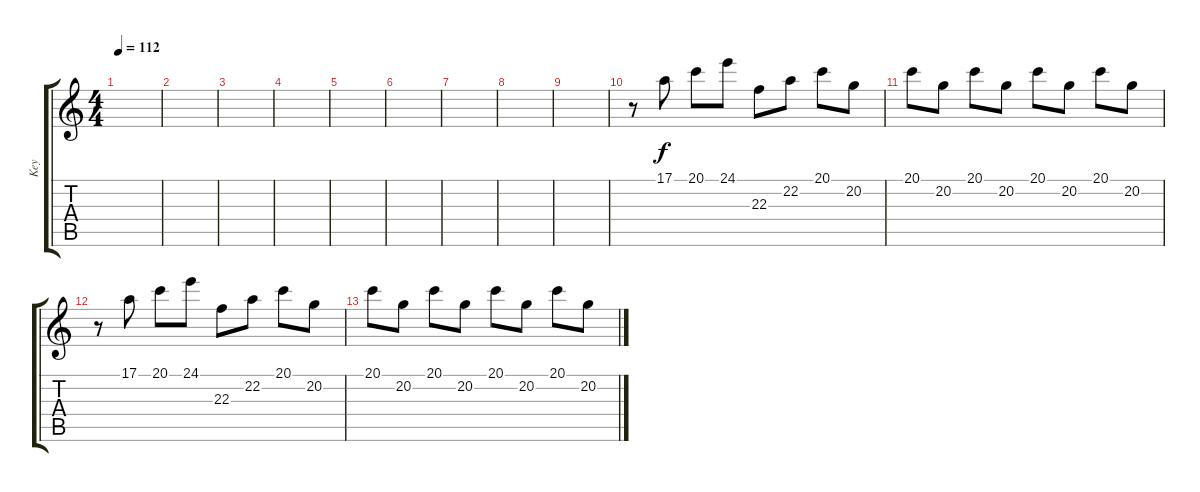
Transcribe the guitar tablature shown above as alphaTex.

\track ("Key" "Key") {instrument stringensemble1}
\staff {score tabs}
\tuning (E4 B3 G3 D3 A2 E2) {hide}
\ts (4 4)
\tempo 112
\clef g2
\ks c
|
|
|
|
|
|
|
|
|
r.8 17.1.8 20.1.8 24.1.8 22.3.8 22.2.8 20.1.8 20.2.8 |
20.1.8 20.2.8 20.1.8 20.2.8 20.1.8 20.2.8 20.1.8 20.2.8 |
r.8 17.1.8 20.1.8 24.1.8 22.3.8 22.2.8 20.1.8 20.2.8 |
20.1.8 20.2.8 20.1.8 20.2.8 20.1.8 20.2.8 20.1.8 20.2.8
